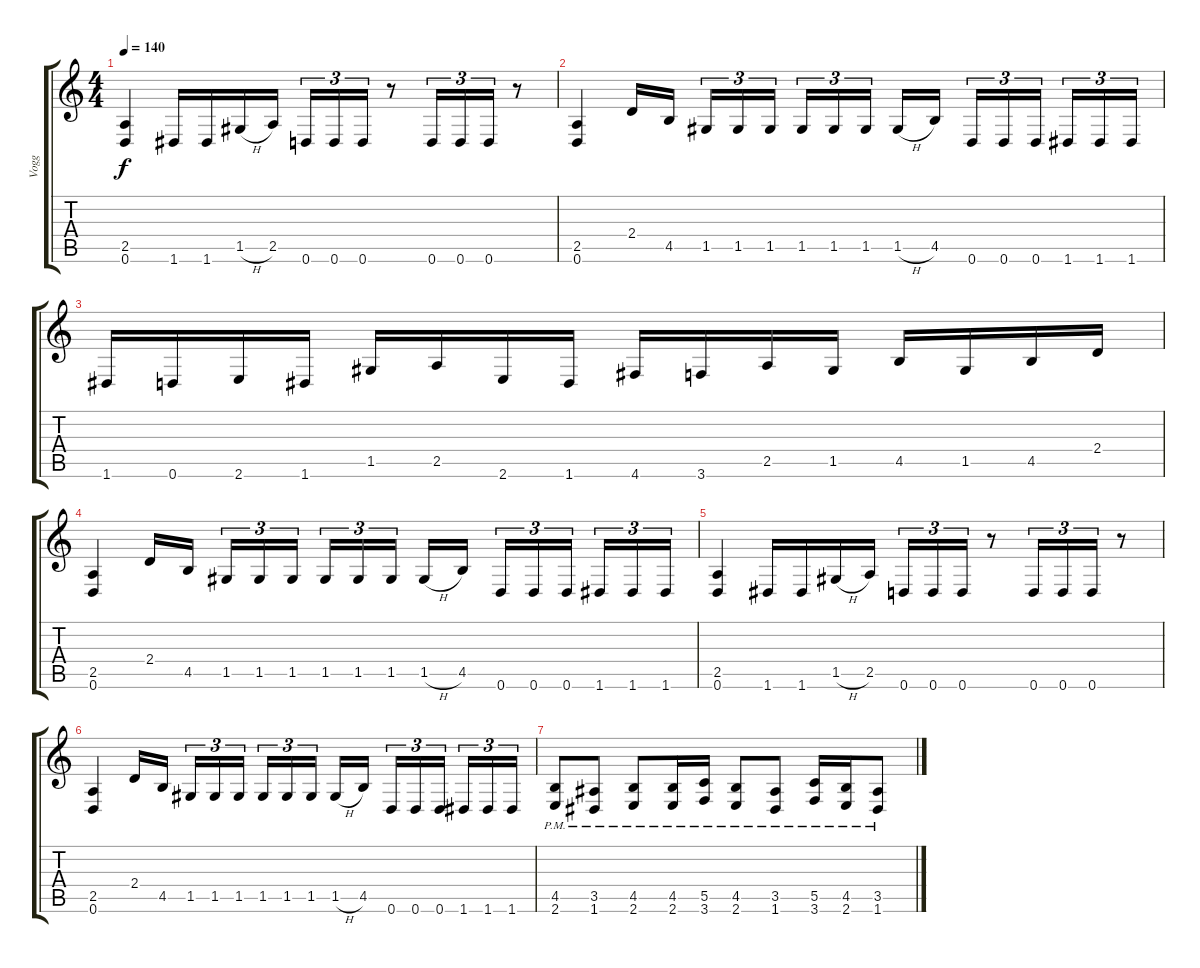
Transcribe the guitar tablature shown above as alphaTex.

\track ("Vogg" "Vogg") {instrument distortionguitar}
\staff {score tabs}
\tuning (D4 A3 F3 C3 G2 D2) {hide}
\ts (4 4)
\tempo 140
\clef g2
\ks c
(2.5 0.6).4{dy f} 1.6.16 1.6.16 1.5{h}.16 2.5.16 0.6.16{tu (3 2)} 0.6.16{tu (3 2)} 0.6.16{tu (3 2)} r.8 0.6.16{tu (3 2)} 0.6.16{tu (3 2)} 0.6.16{tu (3 2)} r.8 |
(2.5 0.6).4 2.4.16 4.5.16 1.5.16{tu (3 2)} 1.5.16{tu (3 2)} 1.5.16{tu (3 2)} 1.5.16{tu (3 2)} 1.5.16{tu (3 2)} 1.5.16{tu (3 2)} 1.5{h}.16 4.5.16 0.6.16{tu (3 2)} 0.6.16{tu (3 2)} 0.6.16{tu (3 2)} 1.6.16{tu (3 2)} 1.6.16{tu (3 2)} 1.6.16{tu (3 2)} |
1.6.16 0.6.16 2.6.16 1.6.16 1.5.16 2.5.16 2.6.16 1.6.16 4.6.16 3.6.16 2.5.16 1.5.16 4.5.16 1.5.16 4.5.16 2.4.16 |
(2.5 0.6).4 2.4.16 4.5.16 1.5.16{tu (3 2)} 1.5.16{tu (3 2)} 1.5.16{tu (3 2)} 1.5.16{tu (3 2)} 1.5.16{tu (3 2)} 1.5.16{tu (3 2)} 1.5{h}.16 4.5.16 0.6.16{tu (3 2)} 0.6.16{tu (3 2)} 0.6.16{tu (3 2)} 1.6.16{tu (3 2)} 1.6.16{tu (3 2)} 1.6.16{tu (3 2)} |
(2.5 0.6).4 1.6.16 1.6.16 1.5{h}.16 2.5.16 0.6.16{tu (3 2)} 0.6.16{tu (3 2)} 0.6.16{tu (3 2)} r.8 0.6.16{tu (3 2)} 0.6.16{tu (3 2)} 0.6.16{tu (3 2)} r.8 |
(2.5 0.6).4 2.4.16 4.5.16 1.5.16{tu (3 2)} 1.5.16{tu (3 2)} 1.5.16{tu (3 2)} 1.5.16{tu (3 2)} 1.5.16{tu (3 2)} 1.5.16{tu (3 2)} 1.5{h}.16 4.5.16 0.6.16{tu (3 2)} 0.6.16{tu (3 2)} 0.6.16{tu (3 2)} 1.6.16{tu (3 2)} 1.6.16{tu (3 2)} 1.6.16{tu (3 2)} |
(4.5{pm} 2.6{pm}).8 (3.5{pm} 1.6{pm}).8 (4.5{pm} 2.6{pm}).8 (4.5{pm} 2.6{pm}).16 (5.5{pm} 3.6{pm}).16 (4.5{pm} 2.6{pm}).8 (3.5{pm} 1.6{pm}).8 (5.5{pm} 3.6{pm}).16 (4.5{pm} 2.6{pm}).16 (3.5{pm} 1.6{pm}).8
